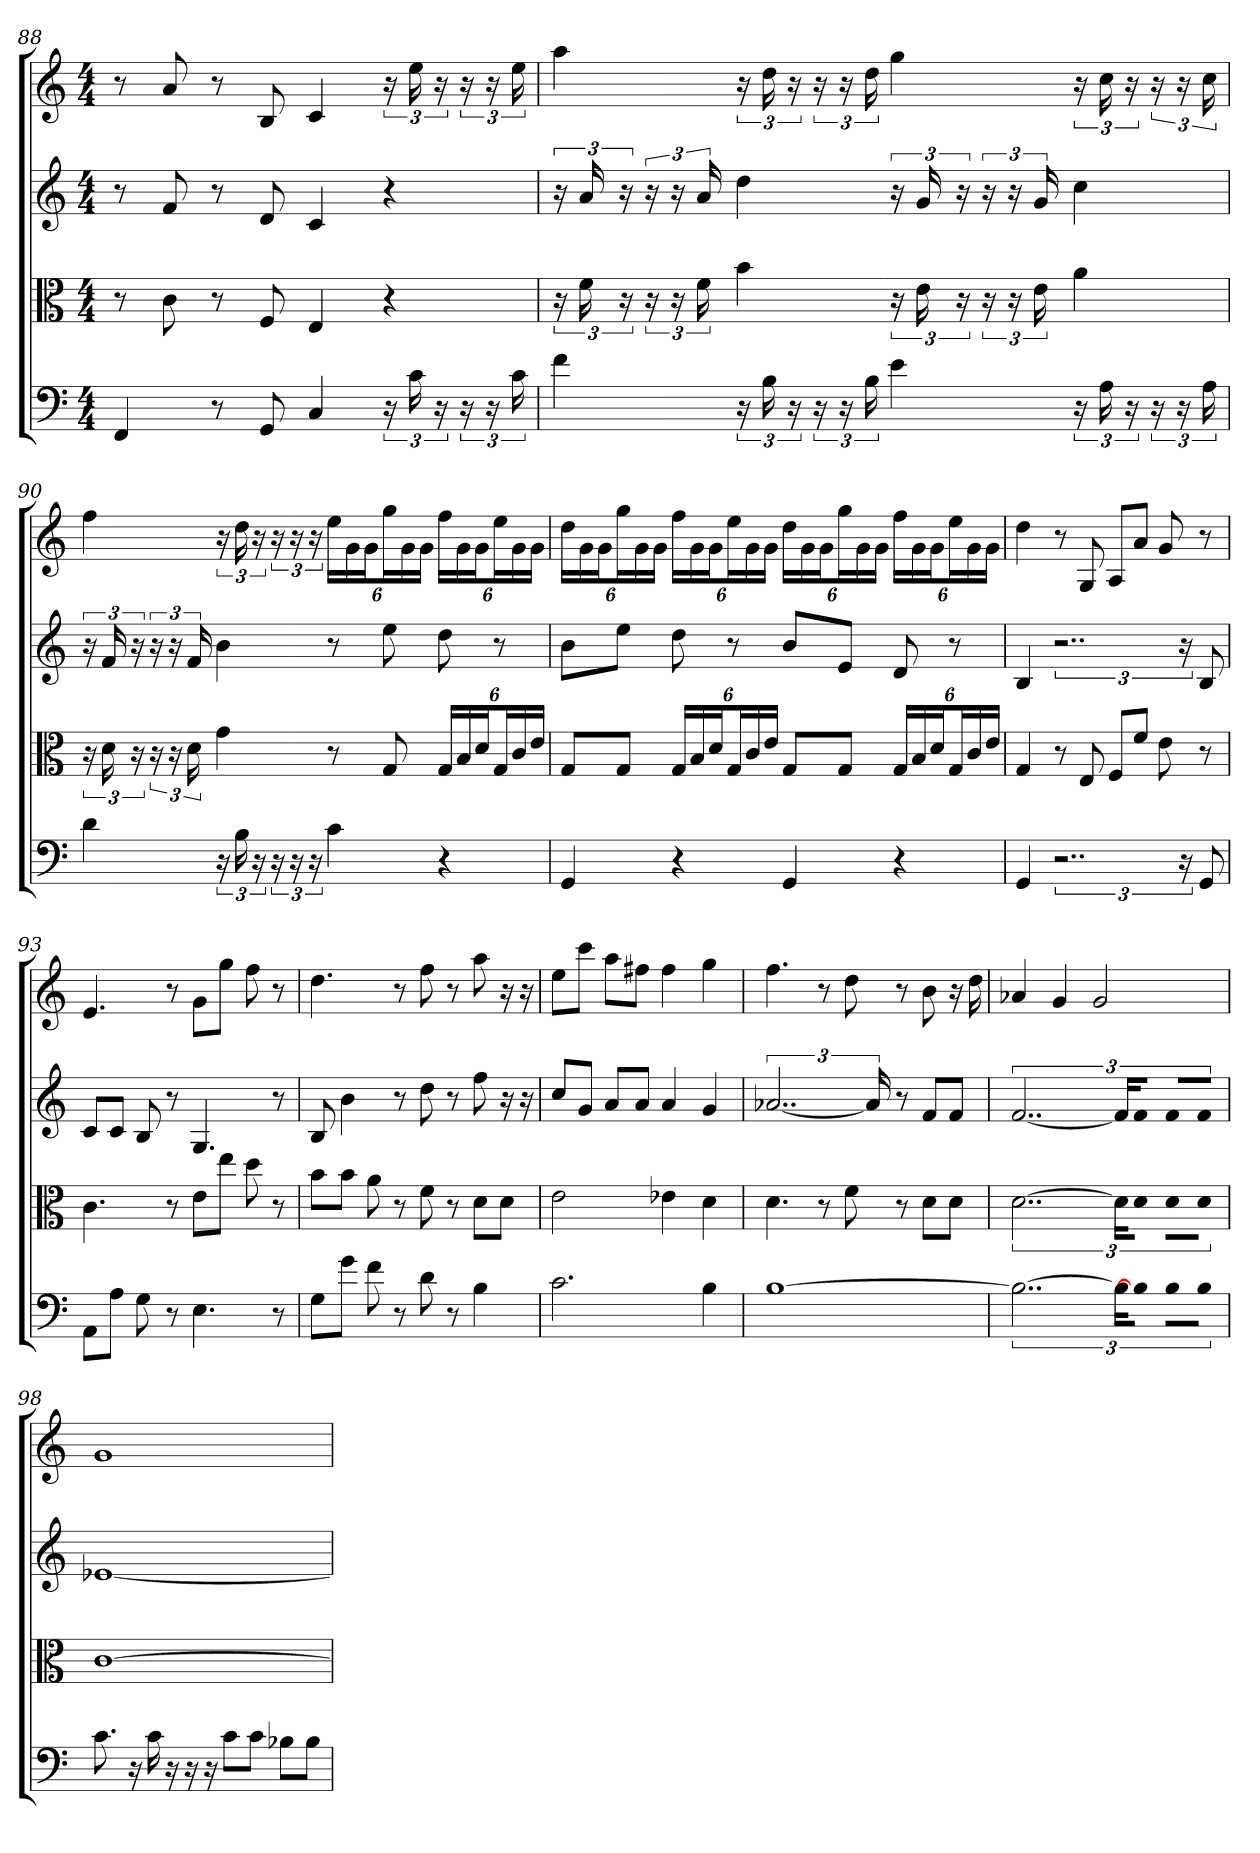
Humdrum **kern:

**kern	**kern	**kern	**kern
*part4	*part3	*part2	*part1
*staff4	*staff3	*staff2	*staff1
*clefF4	*clefC3	*clefG2	*clefG2
*k[]	*k[]	*k[]	*k[]
*C:	*C:	*C:	*C:
*M4/4	*M4/4	*M4/4	*M4/4
=88	=88	=88	=88
4FF	8r	8r	8r
.	8c	8f	8a
8r	8r	8r	8r
8GG	8F	8d	8B
4C	4E	4c	4c
24r	4r	4r	24r
24c	.	.	24ee
24r	.	.	24r
24r	.	.	24r
24r	.	.	24r
24c	.	.	24ee
=89	=89	=89	=89
4f	24r	24r	4aa
.	24f	24a	.
.	24r	24r	.
.	24r	24r	.
.	24r	24r	.
.	24f	24a	.
24r	4b	4dd	24r
24B	.	.	24dd
24r	.	.	24r
24r	.	.	24r
24r	.	.	24r
24B	.	.	24dd
4e	24r	24r	4gg
.	24e	24g	.
.	24r	24r	.
.	24r	24r	.
.	24r	24r	.
.	24e	24g	.
24r	4a	4cc	24r
24A	.	.	24cc
24r	.	.	24r
24r	.	.	24r
24r	.	.	24r
24A	.	.	24cc
=90	=90	=90	=90
4d	24r	24r	4ff
.	24d	24f	.
.	24r	24r	.
.	24r	24r	.
.	24r	24r	.
.	24d	24f	.
24r	4g	4b	24r
24B	.	.	24dd
24r	.	.	24r
24r	.	.	24r
24r	.	.	24r
24r	.	.	24r
4c	8r	8r	24ee\LL
.	.	.	24g\
.	.	.	24g\J
.	8G	8ee	24gg\L
.	.	.	24g\
.	.	.	24g\JJ
4r	24G/LL	8dd	24ff\LL
.	24B/	.	24g\
.	24d/J	.	24g\J
.	24G/L	8r	24ee\L
.	24c/	.	24g\
.	24e/JJ	.	24g\JJ
=91	=91	=91	=91
4GG	8G/L	8b\L	24dd\LL
.	.	.	24g\
.	.	.	24g\J
.	8G/J	8ee\J	24gg\L
.	.	.	24g\
.	.	.	24g\JJ
4r	24G/LL	8dd	24ff\LL
.	24B/	.	24g\
.	24d/J	.	24g\J
.	24G/L	8r	24ee\L
.	24c/	.	24g\
.	24e/JJ	.	24g\JJ
4GG	8G/L	8b/L	24dd\LL
.	.	.	24g\
.	.	.	24g\J
.	8G/J	8e/J	24gg\L
.	.	.	24g\
.	.	.	24g\JJ
4r	24G/LL	8d	24ff\LL
.	24B/	.	24g\
.	24d/J	.	24g\J
.	24G/L	8r	24ee\L
.	24c/	.	24g\
.	24e/JJ	.	24g\JJ
=92	=92	=92	=92
4GG	4G	4B	4dd
3..r	8r	3..r	8r
.	8E	.	8G
.	8F/L	.	8A/L
.	8f/J	.	8a/J
.	8e	.	8g
24r	.	24r	.
8GG	8r	8B	8r
=93	=93	=93	=93
8AA\L	4.c	8c/L	4.e
8A\J	.	8c/J	.
8G	.	8B	.
8r	8r	8r	8r
4.E	8e\L	4.G	8g\L
.	8ee\J	.	8gg\J
.	8dd	.	8ff
8r	8r	8r	8r
=94	=94	=94	=94
8G\L	8b\L	8B	4.dd
8g\J	8b\J	4b	.
8f	8a	.	.
8r	8r	8r	8r
8d	8f	8dd	8ff
8r	8r	8r	8r
4B	8d\L	8ff	8aa
.	8d\J	16r	16r
.	.	16r	16r
=95	=95	=95	=95
2.c	2e	8cc/L	8ee\L
.	.	8g/J	8ccc\J
.	.	8a/L	8aa\L
.	.	8a/J	8ff#X\J
.	4e-X	4a	4ff#
4B	4d	4g	4gg
=96	=96	=96	=96
[1B	4.d	[3..a-X	4.ff
.	8r	.	8r
.	8f	.	8dd
.	.	24a-]	.
.	8r	8r	8r
.	8d\L	8f/L	8b
.	8d\J	8f/J	16r
.	.	.	16dd
=97	=97	=97	=97
3..B_	[3..d	[3..f	4a-X
.	.	.	4g
.	.	.	2g
24B\KL]	24d\KL]	24f/KL]	.
8B\J]	8d\J	8f/J	.
8B\L	8d\L	8f/L	.
8B\J	8d\J	8f/J	.
=98	=98	=98	=98
8.c	[1c	[1e-X	1g
16r	.	.	.
16c	.	.	.
16r	.	.	.
16r	.	.	.
16r	.	.	.
8c\L	.	.	.
8c\J	.	.	.
8B-X\L	.	.	.
8B-\J	.	.	.
=	=	=	=
*-	*-	*-	*-
